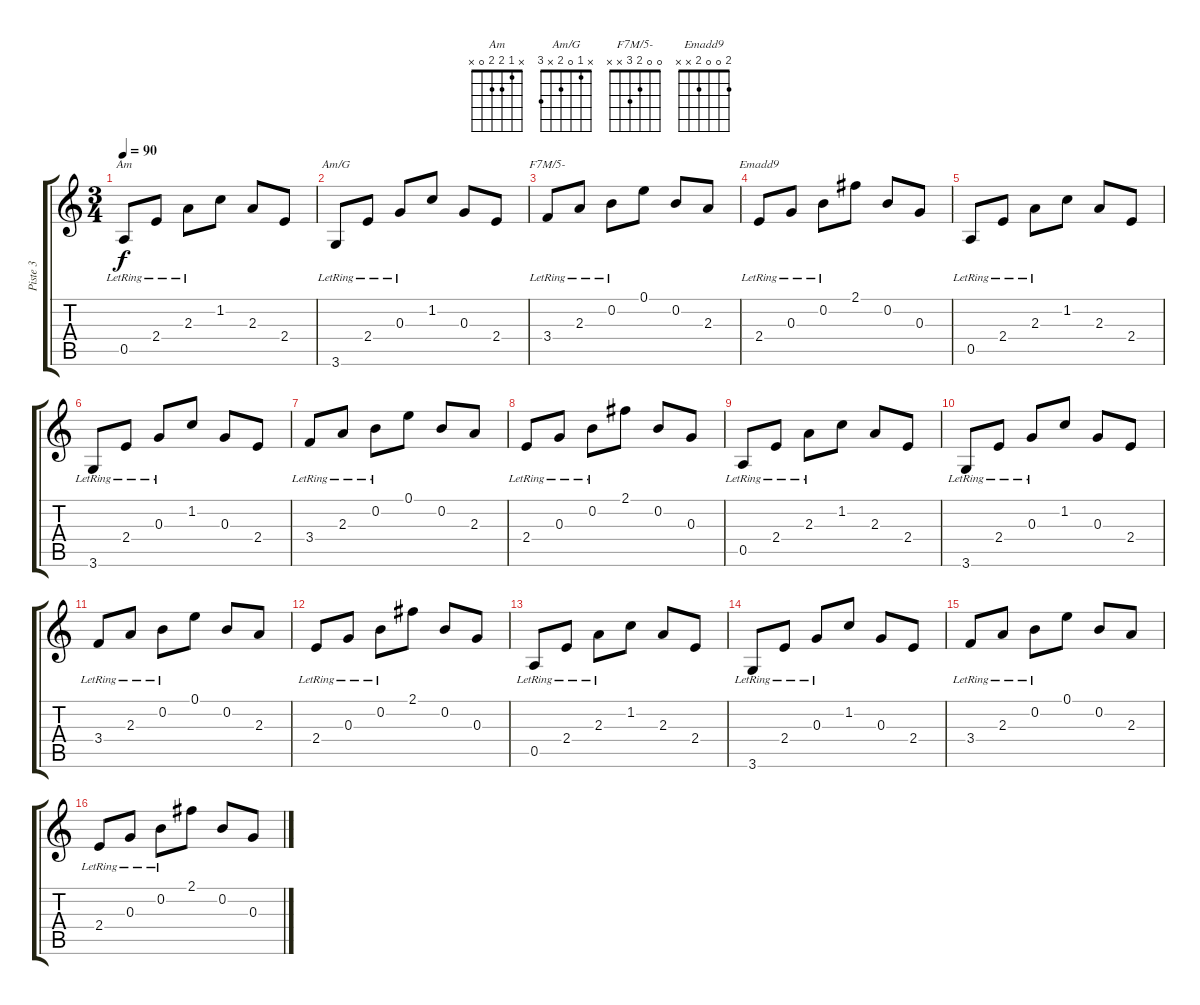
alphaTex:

\track ("Piste 3" "Piste 3") {instrument acousticguitarnylon}
\staff {score tabs}
\tuning (E4 B3 G3 D3 A2 E2) {hide}
\chord ("Am" x 1 2 2 0 x)
\chord ("Am/G" x 1 0 2 x 3)
\chord ("F7M/5-" 0 0 2 3 x x)
\chord ("Emadd9" 2 0 0 2 x x)
\ts (3 4)
\tempo 90
\clef g2
\ks c
0.5{lr}.8{ch "Am" dy f instrument acousticguitarnylon} 2.4{lr}.8 2.3{lr}.8 1.2.8 2.3.8 2.4.8 |
3.6{lr}.8{ch "Am/G"} 2.4{lr}.8 0.3{lr}.8 1.2.8 0.3.8 2.4.8 |
3.4{lr}.8{ch "F7M/5-"} 2.3{lr}.8 0.2{lr}.8 0.1.8 0.2.8 2.3.8 |
2.4{lr}.8{ch "Emadd9"} 0.3{lr}.8 0.2{lr}.8 2.1.8 0.2.8 0.3.8 |
0.5{lr}.8 2.4{lr}.8 2.3{lr}.8 1.2.8 2.3.8 2.4.8 |
3.6{lr}.8 2.4{lr}.8 0.3{lr}.8 1.2.8 0.3.8 2.4.8 |
3.4{lr}.8 2.3{lr}.8 0.2{lr}.8 0.1.8 0.2.8 2.3.8 |
2.4{lr}.8 0.3{lr}.8 0.2{lr}.8 2.1.8 0.2.8 0.3.8 |
0.5{lr}.8 2.4{lr}.8 2.3{lr}.8 1.2.8 2.3.8 2.4.8 |
3.6{lr}.8 2.4{lr}.8 0.3{lr}.8 1.2.8 0.3.8 2.4.8 |
3.4{lr}.8 2.3{lr}.8 0.2{lr}.8 0.1.8 0.2.8 2.3.8 |
2.4{lr}.8 0.3{lr}.8 0.2{lr}.8 2.1.8 0.2.8 0.3.8 |
0.5{lr}.8 2.4{lr}.8 2.3{lr}.8 1.2.8 2.3.8 2.4.8 |
3.6{lr}.8 2.4{lr}.8 0.3{lr}.8 1.2.8 0.3.8 2.4.8 |
3.4{lr}.8 2.3{lr}.8 0.2{lr}.8 0.1.8 0.2.8 2.3.8 |
2.4{lr}.8 0.3{lr}.8 0.2{lr}.8 2.1.8 0.2.8 0.3.8
